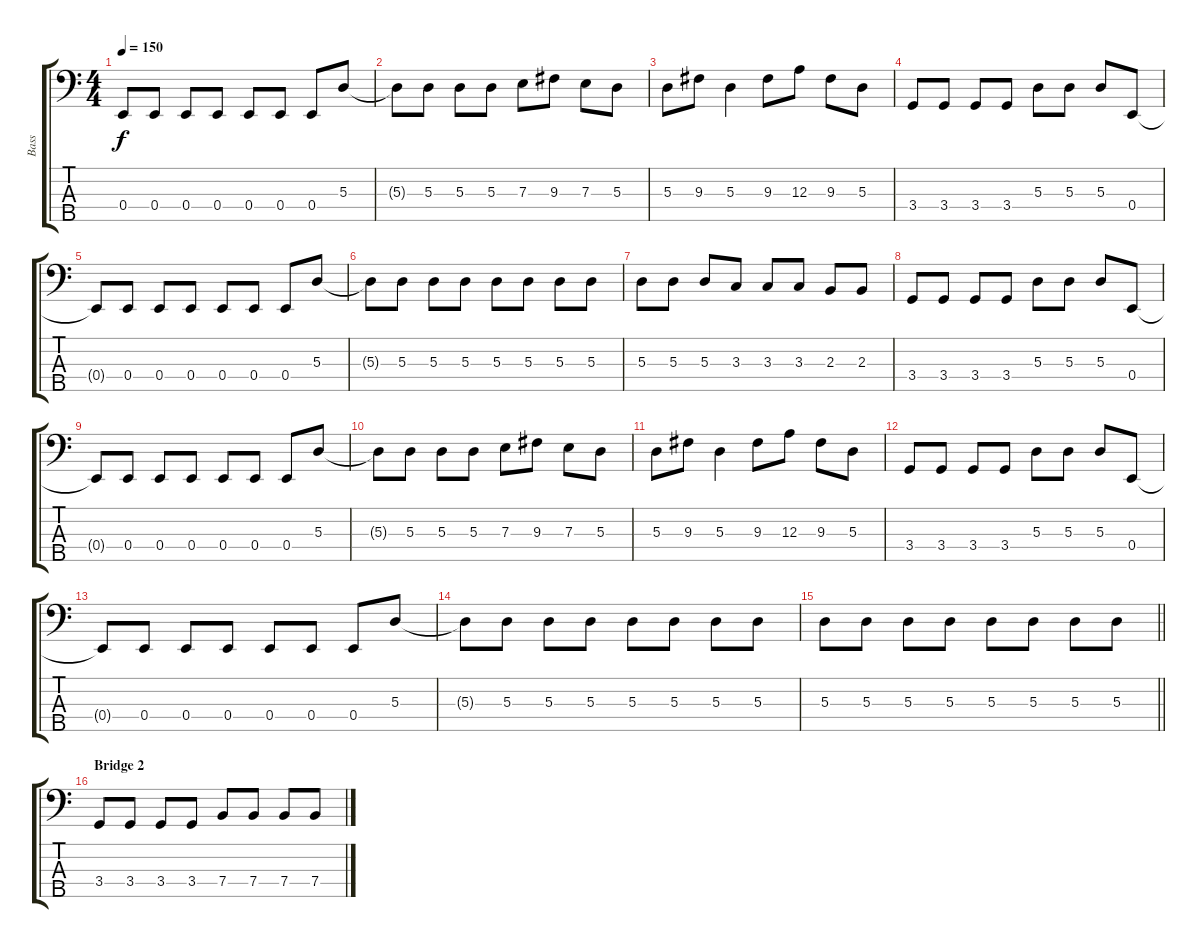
\track ("Bass" "Bass") {instrument electricbassfinger}
\staff {score tabs}
\tuning (G2 D2 A1 E1 B0) {hide}
\ts (4 4)
\tempo 150
\clef f4
\ks c
0.4{t}.8{dy f} 0.4.8 0.4.8 0.4.8 0.4.8 0.4.8 0.4.8 5.3.8 |
5.3{t}.8 5.3.8 5.3.8 5.3.8 7.3.8 9.3.8 7.3.8 5.3.8 |
5.3.8 9.3.8 5.3.4 9.3.8 12.3.8 9.3.8 5.3.8 |
3.4.8 3.4.8 3.4.8 3.4.8 5.3.8 5.3.8 5.3.8 0.4.8 |
0.4{t}.8 0.4.8 0.4.8 0.4.8 0.4.8 0.4.8 0.4.8 5.3.8 |
5.3{t}.8 5.3.8 5.3.8 5.3.8 5.3.8 5.3.8 5.3.8 5.3.8 |
5.3.8 5.3.8 5.3.8 3.3.8 3.3.8 3.3.8 2.3.8 2.3.8 |
3.4.8 3.4.8 3.4.8 3.4.8 5.3.8 5.3.8 5.3.8 0.4.8 |
0.4{t}.8 0.4.8 0.4.8 0.4.8 0.4.8 0.4.8 0.4.8 5.3.8 |
5.3{t}.8 5.3.8 5.3.8 5.3.8 7.3.8 9.3.8 7.3.8 5.3.8 |
5.3.8 9.3.8 5.3.4 9.3.8 12.3.8 9.3.8 5.3.8 |
3.4.8 3.4.8 3.4.8 3.4.8 5.3.8 5.3.8 5.3.8 0.4.8 |
0.4{t}.8 0.4.8 0.4.8 0.4.8 0.4.8 0.4.8 0.4.8 5.3.8 |
5.3{t}.8 5.3.8 5.3.8 5.3.8 5.3.8 5.3.8 5.3.8 5.3.8 |
\barLineRight lightlight
5.3.8 5.3.8 5.3.8 5.3.8 5.3.8 5.3.8 5.3.8 5.3.8 |
\section ("" "Bridge 2")
3.4.8 3.4.8 3.4.8 3.4.8 7.4.8 7.4.8 7.4.8 7.4.8
